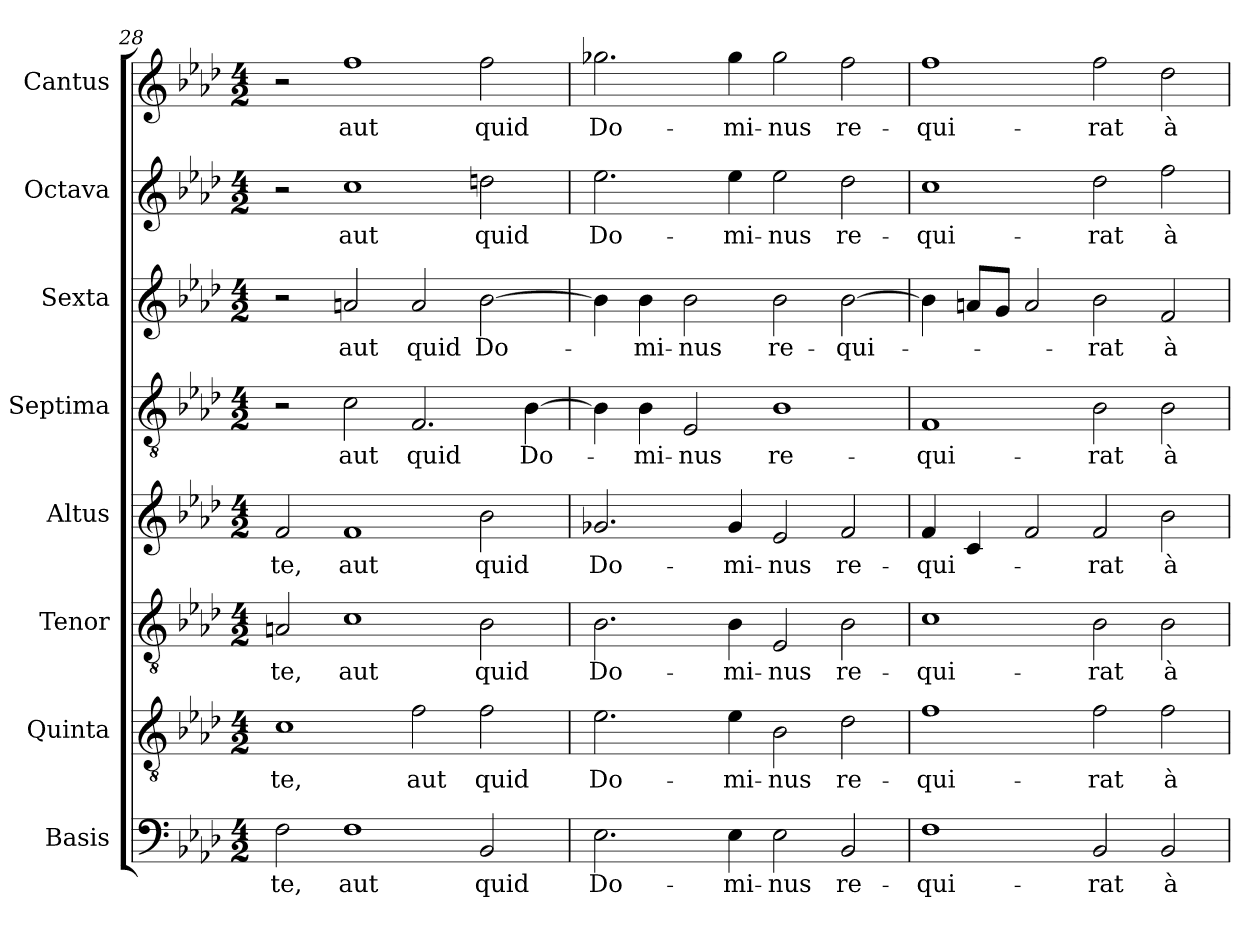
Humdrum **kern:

**kern	**text	**kern	**text	**kern	**text	**kern	**text	**kern	**text	**kern	**text	**kern	**text	**kern	**text
*part8	*part8	*part7	*part7	*part6	*part6	*part5	*part5	*part4	*part4	*part3	*part3	*part2	*part2	*part1	*part1
*staff8	*staff8	*staff7	*staff7	*staff6	*staff6	*staff5	*staff5	*staff4	*staff4	*staff3	*staff3	*staff2	*staff2	*staff1	*staff1
*I"Basis	*	*I"Quinta	*	*I"Tenor	*	*I"Altus	*	*I"Septima	*	*I"Sexta	*	*I"Octava	*	*I"Cantus	*
*I'B	*	*	*	*I'T	*	*I'A	*	*	*	*	*	*	*	*I'C	*
*clefF4	*	*clefGv2	*	*clefGv2	*	*clefG2	*	*clefGv2	*	*clefG2	*	*clefG2	*	*clefG2	*
*k[b-e-a-d-]	*	*k[b-e-a-d-]	*	*k[b-e-a-d-]	*	*k[b-e-a-d-]	*	*k[b-e-a-d-]	*	*k[b-e-a-d-]	*	*k[b-e-a-d-]	*	*k[b-e-a-d-]	*
*A-:	*	*A-:	*	*A-:	*	*A-:	*	*A-:	*	*A-:	*	*A-:	*	*A-:	*
*M4/2	*	*M4/2	*	*M4/2	*	*M4/2	*	*M4/2	*	*M4/2	*	*M4/2	*	*M4/2	*
=28	=28	=28	=28	=28	=28	=28	=28	=28	=28	=28	=28	=28	=28	=28	=28
!	!LO:LY:b	!	!LO:LY:b	!	!LO:LY:b	!	!LO:LY:b	!	!	!	!	!	!	!	!
2F\	te,	1c	te,	2An/	te,	2f/	te,	2r	.	2r	.	2r	.	2r	.
!	!LO:LY:b	!	!	!	!LO:LY:b	!	!LO:LY:b	!	!LO:LY:b	!	!LO:LY:b	!	!LO:LY:b	!	!LO:LY:b
1F	aut	.	.	1c	aut	1f	aut	2c\	aut	2an/	aut	1cc	aut	1ff	aut
!	!	!	!LO:LY:b	!	!	!	!	!	!LO:LY:b	!	!LO:LY:b	!	!	!	!
.	.	2f\	aut	.	.	.	.	2.F/	quid	2a/	quid	.	.	.	.
!	!LO:LY:b	!	!LO:LY:b	!	!LO:LY:b	!	!LO:LY:b	!	!	!	!LO:LY:b	!	!LO:LY:b	!	!LO:LY:b
2BB-/	quid	2f\	quid	2B-\	quid	2b-\	quid	.	.	[2b-\	Do-	2ddn\	quid	2ff\	quid
!	!	!	!	!	!	!	!	!	!LO:LY:b	!	!	!	!	!	!
.	.	.	.	.	.	.	.	[4B-\	Do-	.	.	.	.	.	.
=29	=29	=29	=29	=29	=29	=29	=29	=29	=29	=29	=29	=29	=29	=29	=29
!	!LO:LY:b	!	!LO:LY:b	!	!LO:LY:b	!	!LO:LY:b	!	!	!	!	!	!LO:LY:b	!	!LO:LY:b
2.E-\	Do-	2.e-\	Do-	2.B-\	Do-	2.g-X/	Do-	4B-\]	.	4b-\]	.	2.ee-\	Do-	2.gg-X\	Do-
!	!	!	!	!	!	!	!	!	!LO:LY:b	!	!LO:LY:b	!	!	!	!
.	.	.	.	.	.	.	.	4B-\	-mi-	4b-\	-mi-	.	.	.	.
!	!	!	!	!	!	!	!	!	!LO:LY:b	!	!LO:LY:b	!	!	!	!
.	.	.	.	.	.	.	.	2E-/	-nus	2b-\	-nus	.	.	.	.
!	!LO:LY:b	!	!LO:LY:b	!	!LO:LY:b	!	!LO:LY:b	!	!	!	!	!	!LO:LY:b	!	!LO:LY:b
4E-\	-mi-	4e-\	-mi-	4B-\	-mi-	4g-/	-mi-	.	.	.	.	4ee-\	-mi-	4gg-\	-mi-
!	!LO:LY:b	!	!LO:LY:b	!	!LO:LY:b	!	!LO:LY:b	!	!LO:LY:b	!	!LO:LY:b	!	!LO:LY:b	!	!LO:LY:b
2E-\	-nus	2B-\	-nus	2E-/	-nus	2e-/	-nus	1B-	re-	2b-\	re-	2ee-\	-nus	2gg-\	-nus
!	!LO:LY:b	!	!LO:LY:b	!	!LO:LY:b	!	!LO:LY:b	!	!	!	!LO:LY:b	!	!LO:LY:b	!	!LO:LY:b
2BB-/	re-	2d-\	re-	2B-\	re-	2f/	re-	.	.	[2b-\	-qui-	2dd-\	re-	2ff\	re-
!!LO:PB:g=z
=30	=30	=30	=30	=30	=30	=30	=30	=30	=30	=30	=30	=30	=30	=30	=30
!	!LO:LY:b	!	!LO:LY:b	!	!LO:LY:b	!	!LO:LY:b	!	!LO:LY:b	!	!	!	!LO:LY:b	!	!LO:LY:b
1F	-qui-	1f	-qui-	1c	-qui-	4f/	-qui-	1F	-qui-	4b-\]	.	1cc	-qui-	1ff	-qui-
.	.	.	.	.	.	4c/	.	.	.	8an/L	.	.	.	.	.
.	.	.	.	.	.	.	.	.	.	8g/J	.	.	.	.	.
.	.	.	.	.	.	2f/	.	.	.	2a/	.	.	.	.	.
!	!LO:LY:b	!	!LO:LY:b	!	!LO:LY:b	!	!LO:LY:b	!	!LO:LY:b	!	!LO:LY:b	!	!LO:LY:b	!	!LO:LY:b
2BB-/	-rat	2f\	rat	2B-\	rat	2f/	-rat	2B-\	-rat	2b-\	-rat	2dd-\	-rat	2ff\	-rat
!	!LO:LY:b	!	!LO:LY:b	!	!LO:LY:b	!	!LO:LY:b	!	!LO:LY:b	!	!LO:LY:b	!	!LO:LY:b	!	!LO:LY:b
2BB-/	à	2f\	à	2B-\	à	2b-\	à	2B-\	à	2f/	à	2ff\	à	2dd-\	à
=	=	=	=	=	=	=	=	=	=	=	=	=	=	=	=
*-	*-	*-	*-	*-	*-	*-	*-	*-	*-	*-	*-	*-	*-	*-	*-
